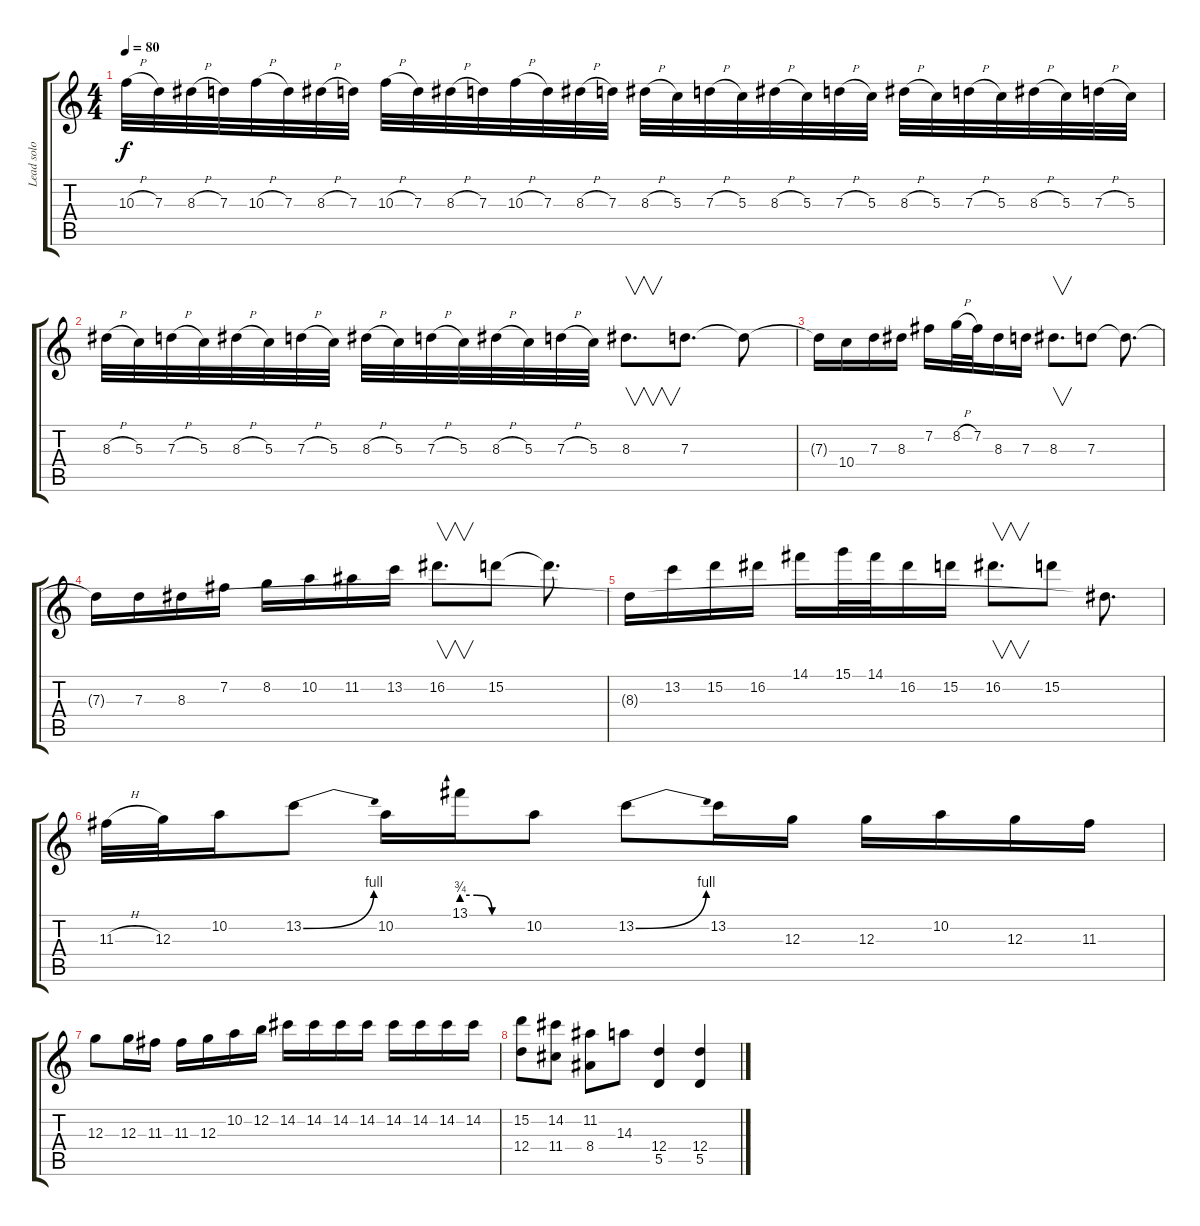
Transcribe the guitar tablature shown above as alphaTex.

\track ("Lead solo guitar" "Lead solo ") {instrument overdrivenguitar}
\staff {score tabs}
\tuning (E4 B3 G3 D3 A2 E2) {hide}
\ts (4 4)
\tempo 80
\clef g2
\ks c
10.3{h}.32{dy f} 7.3.32 8.3{h}.32 7.3.32 10.3{h}.32 7.3.32 8.3{h}.32 7.3.32 10.3{h}.32 7.3.32 8.3{h}.32 7.3.32 10.3{h}.32 7.3.32 8.3{h}.32 7.3.32 8.3{h}.32 5.3.32 7.3{h}.32 5.3.32 8.3{h}.32 5.3.32 7.3{h}.32 5.3.32 8.3{h}.32 5.3.32 7.3{h}.32 5.3.32 8.3{h}.32 5.3.32 7.3{h}.32 5.3.32 |
8.3{h}.32 5.3.32 7.3{h}.32 5.3.32 8.3{h}.32 5.3.32 7.3{h}.32 5.3.32 8.3{h}.32 5.3.32 7.3{h}.32 5.3.32 8.3{h}.32 5.3.32 7.3{h}.32 5.3.32 8.3.8{v d} 7.3.8{d} 7.3{t}.8 |
7.3{t}.16 10.4.16 7.3.16 8.3.16 7.2.16 8.2{h}.32 7.2.32 8.3.16 7.3.16 8.3.8{v d} 7.3.8 7.3{t}.8{d} |
7.3{t}.16 7.3.16 8.3.16 7.2.16 8.2.16 10.2.16 11.2.16 13.2.16 16.2.8{v d} 15.2.8 15.2{t}.8{d} |
8.3{t}.16 13.2.16 15.2.16 16.2.16 14.1.16 15.1.32 14.1.32 16.2.16 15.2.16 16.2.8{v d} 15.2.8 8.3{t}.8{d} |
11.3{h}.32 12.3.32 10.2.16 13.2{be (bend 0 0 60 4)}.8 10.2.16 13.1{be (custom 0 3 15 3 30 0 60 0)}.16 10.2.8 13.2{be (bend 0 0 60 4)}.8 13.2.16 12.3.16 12.3.16 10.2.16 12.3.16 11.3.16 |
12.3.8 12.3.16 11.3.16 11.3.16 12.3.16 10.2.16 12.2.16 14.2.16 14.2.16 14.2.16 14.2.16 14.2.16 14.2.16 14.2.16 14.2.16 |
(15.2 12.4).8 (14.2 11.4).8 (11.2 8.4).8 14.3.8 (12.4 5.5).4 (12.4 5.5).4
